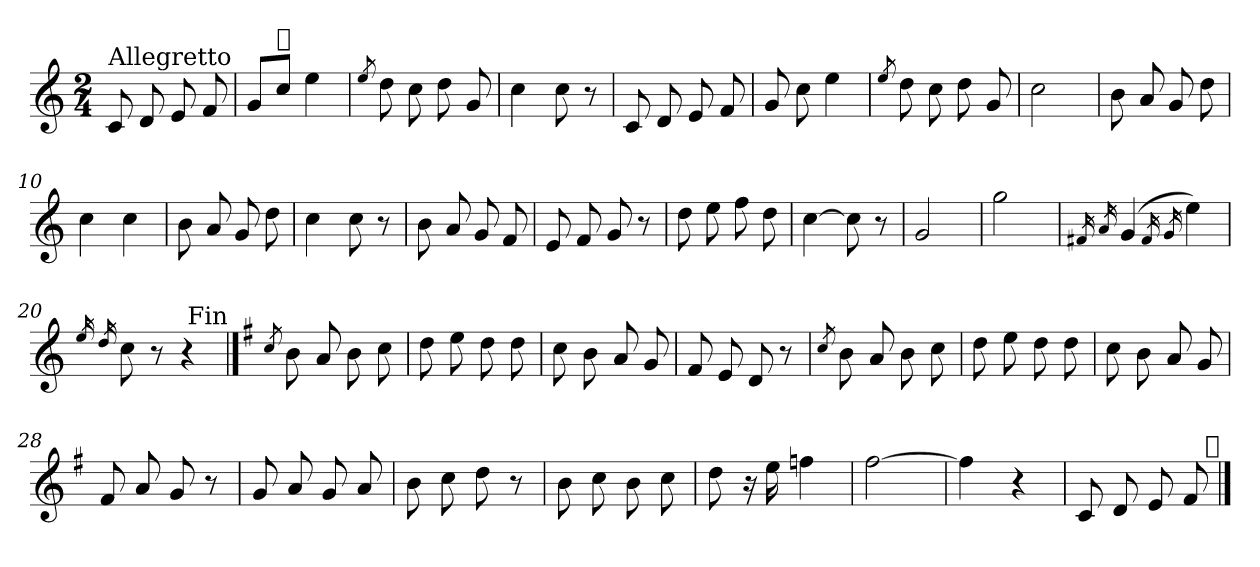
**kern
*part1
*staff1
*clefG2
*k[]
*C:
*M2/4
=1
!LO:TX:a:t=Allegretto
8c/
8d/
8e/
8f/
=2
8g/L
!LO:TX:a:t=𝄋
8cc/J
4ee\
=3
8qee/
8dd\
8cc\
8dd\
8g/
=4
4cc\
8cc\
8r
=5
8c/
8d/
8e/
8f/
=6
8g/
8cc\
4ee\
=7
8qee/
8dd\
8cc\
8dd\
8g/
=8
2cc\
!!LO:LB:g=z
=9
8b\
8a/
8g/
8dd\
=10
4cc\
4cc\
=11
8b\
8a/
8g/
8dd\
=12
4cc\
8cc\
8r
=13
8b\
8a/
8g/
8f/
=14
8e/
8f/
8g/
8r
=15
8dd\
8ee\
8ff\
8dd\
=16
[4cc\
8cc\]
8r
=17
2g/
=18
2gg\
!!LO:LB:g=z
=19
16qf#X/
16qa/
(>4g/
16qf#/
16qg/
4ee\)
=20
16qee/
16qdd/
8cc\
8r
4r
!LO:TX:a:rj:t=Fin
==21
*k[f#]
8qcc/
8b\
8a/
8b\
8cc\
=22
8dd\
8ee\
8dd\
8dd\
=23
8cc\
8b\
8a/
8g/
=24
8f#/
8e/
8d/
8r
=25
8qcc/
8b\
8a/
8b\
8cc\
=26
8dd\
8ee\
8dd\
8dd\
!!LO:LB:g=z
=27
8cc\
8b\
8a/
8g/
=28
8f#/
8a/
8g/
8r
=29
8g/
8a/
8g/
8a/
=30
8b\
8cc\
8dd\
8r
=31
8b\
8cc\
8b\
8cc\
=32
8dd\
16r
16ee\
4ffn\
=33
[2ff#\
=34
4ff#\]
4r
=35
8c/
8d/
8e/
8f#/
!LO:TX:a:t=𝄋
==
*-
